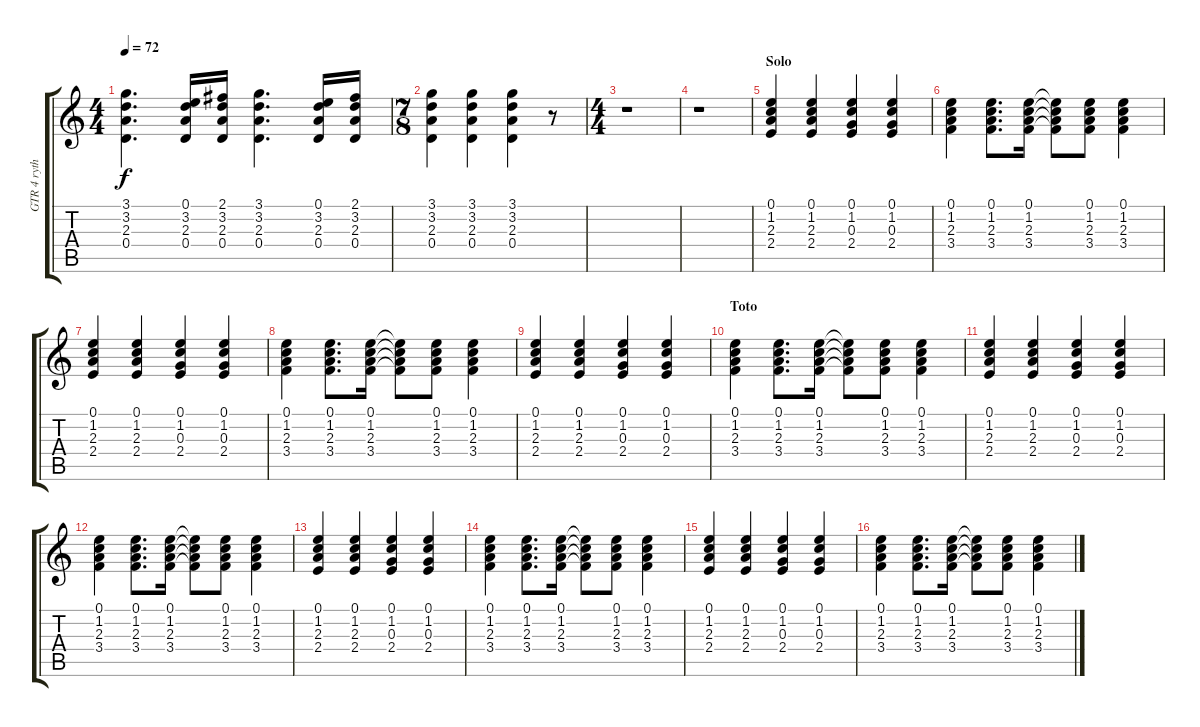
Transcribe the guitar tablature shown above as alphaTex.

\track ("GTR 4 rythm acoust." "GTR 4 ryth") {instrument acousticguitarsteel}
\staff {score tabs}
\tuning (E4 B3 G3 D3 A2 E2) {hide}
\ts (4 4)
\tempo 72
\clef g2
\ks c
(3.1 3.2 2.3 0.4).4{d dy f} (0.1 3.2 2.3 0.4).16 (2.1 3.2 2.3 0.4).16 (3.1 3.2 2.3 0.4).4{d} (0.1 3.2 2.3 0.4).16 (2.1 3.2 2.3 0.4).16 |
\ts (7 8)
(3.1 3.2 2.3 0.4).4 (3.1 3.2 2.3 0.4).4 (3.1 3.2 2.3 0.4).4 r.8 |
\ts (4 4)
r.1 |
r.1 |
\section ("" "Solo")
(0.1 1.2 2.3 2.4).4 (0.1 1.2 2.3 2.4).4 (0.1 1.2 0.3 2.4).4 (0.1 1.2 0.3 2.4).4 |
(0.1 1.2 2.3 3.4).4 (0.1 1.2 2.3 3.4).8{d} (0.1 1.2 2.3 3.4).16 (0.1{t} 1.2{t} 2.3{t} 3.4{t}).8 (0.1 1.2 2.3 3.4).8 (0.1 1.2 2.3 3.4).4 |
(0.1 1.2 2.3 2.4).4 (0.1 1.2 2.3 2.4).4 (0.1 1.2 0.3 2.4).4 (0.1 1.2 0.3 2.4).4 |
(0.1 1.2 2.3 3.4).4 (0.1 1.2 2.3 3.4).8{d} (0.1 1.2 2.3 3.4).16 (0.1{t} 1.2{t} 2.3{t} 3.4{t}).8 (0.1 1.2 2.3 3.4).8 (0.1 1.2 2.3 3.4).4 |
(0.1 1.2 2.3 2.4).4 (0.1 1.2 2.3 2.4).4 (0.1 1.2 0.3 2.4).4 (0.1 1.2 0.3 2.4).4 |
\section ("" "Toto")
(0.1 1.2 2.3 3.4).4 (0.1 1.2 2.3 3.4).8{d} (0.1 1.2 2.3 3.4).16 (0.1{t} 1.2{t} 2.3{t} 3.4{t}).8 (0.1 1.2 2.3 3.4).8 (0.1 1.2 2.3 3.4).4 |
(0.1 1.2 2.3 2.4).4 (0.1 1.2 2.3 2.4).4 (0.1 1.2 0.3 2.4).4 (0.1 1.2 0.3 2.4).4 |
(0.1 1.2 2.3 3.4).4 (0.1 1.2 2.3 3.4).8{d} (0.1 1.2 2.3 3.4).16 (0.1{t} 1.2{t} 2.3{t} 3.4{t}).8 (0.1 1.2 2.3 3.4).8 (0.1 1.2 2.3 3.4).4 |
(0.1 1.2 2.3 2.4).4 (0.1 1.2 2.3 2.4).4 (0.1 1.2 0.3 2.4).4 (0.1 1.2 0.3 2.4).4 |
(0.1 1.2 2.3 3.4).4 (0.1 1.2 2.3 3.4).8{d} (0.1 1.2 2.3 3.4).16 (0.1{t} 1.2{t} 2.3{t} 3.4{t}).8 (0.1 1.2 2.3 3.4).8 (0.1 1.2 2.3 3.4).4 |
(0.1 1.2 2.3 2.4).4 (0.1 1.2 2.3 2.4).4 (0.1 1.2 0.3 2.4).4 (0.1 1.2 0.3 2.4).4 |
(0.1 1.2 2.3 3.4).4 (0.1 1.2 2.3 3.4).8{d} (0.1 1.2 2.3 3.4).16 (0.1{t} 1.2{t} 2.3{t} 3.4{t}).8 (0.1 1.2 2.3 3.4).8 (0.1 1.2 2.3 3.4).4
